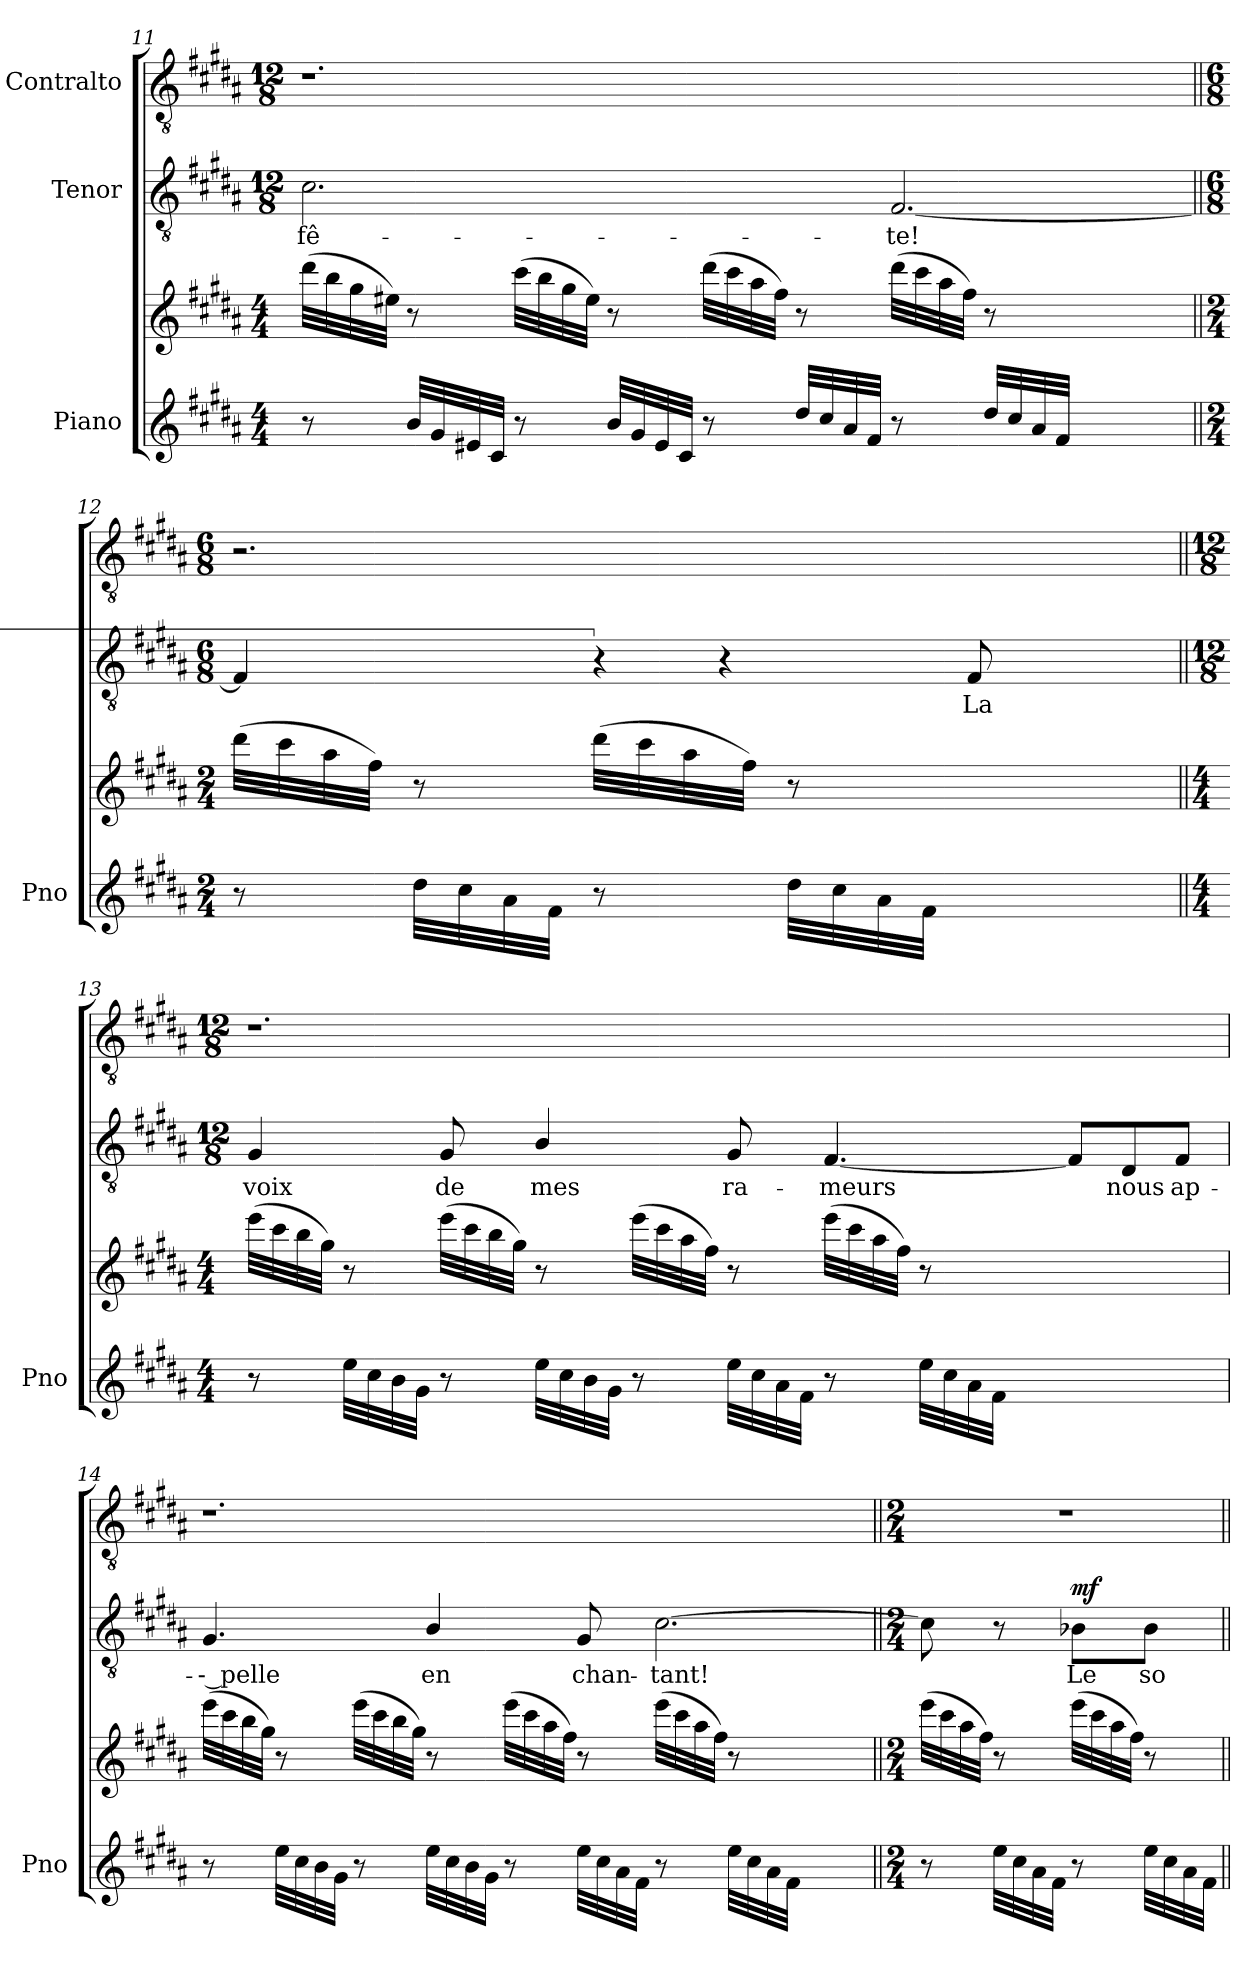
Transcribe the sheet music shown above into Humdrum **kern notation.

**kern	**kern	**kern	**text	**dynam	**kern
*part3	*part3	*part2	*part2	*part2	*part1
*staff4	*staff3	*staff2	*staff2	*staff2	*staff1
*I"Piano	*	*I"Tenor	*	*	*I"Contralto
*I'Pno	*	*	*	*	*
!!LO:LB:g=z
*clefG2	*clefG2	*clefGv2	*	*	*clefGv2
*k[f#c#g#d#a#]	*k[f#c#g#d#a#]	*k[f#c#g#d#a#]	*	*	*k[f#c#g#d#a#]
*M4/4	*M4/4	*M12/8	*	*	*M12/8
=11	=11	=11	=11	=11	=11
!	!	!	!LO:LY:b	!	!
8r	(32ddd#\LLL	2.c#\	fê-	.	1.r
.	32bb\	.	.	.	.
.	32gg#\	.	.	.	.
.	32ee#X\JJJ)	.	.	.	.
32b/LLL	8r	.	.	.	.
32g#/	.	.	.	.	.
32e#X/	.	.	.	.	.
32c#/JJJ	.	.	.	.	.
8r	(32ccc#\LLL	.	.	.	.
.	32bb\	.	.	.	.
.	32gg#\	.	.	.	.
.	32ee#\JJJ)	.	.	.	.
32b/LLL	8r	.	.	.	.
32g#/	.	.	.	.	.
32e#/	.	.	.	.	.
32c#/JJJ	.	.	.	.	.
8r	(32ddd#\LLL	.	.	.	.
.	32ccc#\	.	.	.	.
.	32aa#\	.	.	.	.
.	32ff#\JJJ)	.	.	.	.
32dd#/LLL	8r	.	.	.	.
32cc#/	.	.	.	.	.
32a#/	.	.	.	.	.
32f#/JJJ	.	.	.	.	.
!	!	!	!LO:LY:b	!	!
8r	(32ddd#\LLL	[2.F#/	-te!	.	.
.	32ccc#\	.	.	.	.
.	32aa#\	.	.	.	.
.	32ff#\JJJ)	.	.	.	.
32dd#/LLL	8r	.	.	.	.
32cc#/	.	.	.	.	.
32a#/	.	.	.	.	.
32f#/JJJ	.	.	.	.	.
2ryy	2ryy	.	.	.	.
!!LO:LB:g=z
=12||	=12||	=12||	=12||	=12||	=12||
*M2/4	*M2/4	*M6/8	*	*	*M6/8
8r	(32ddd#\LLL	4F#/]	.	.	2.r
.	32ccc#\	.	.	.	.
.	32aa#\	.	.	.	.
.	32ff#\JJJ)	.	.	.	.
32dd#\LLL	8r	.	.	.	.
32cc#\	.	.	.	.	.
32a#\	.	.	.	.	.
32f#\JJJ	.	.	.	.	.
!	!	!LO:N:vis=8	!	!	!
8r	(32ddd#\LLL	12r	.	.	.
.	32ccc#\	.	.	.	.
.	32aa#\	.	.	.	.
!	!	!LO:N:vis=4	!	!	!
.	.	6r	.	.	.
.	32ff#\JJJ)	.	.	.	.
32dd#\LLL	8r	.	.	.	.
32cc#\	.	.	.	.	.
32a#\	.	.	.	.	.
32f#\JJJ	.	.	.	.	.
!	!	!	!LO:LY:b	!	!
4ryy	4ryy	8F#/	La	.	.
.	.	8ryy	.	.	.
!!LO:PB:g=z
=13||	=13||	=13||	=13||	=13||	=13||
*M4/4	*M4/4	*M12/8	*	*	*M12/8
!	!	!	!LO:LY:b	!	!
8r	(32eee\LLL	4G#/	voix	.	1.r
.	32ccc#\	.	.	.	.
.	32bb\	.	.	.	.
.	32gg#\JJJ)	.	.	.	.
32ee\LLL	8r	.	.	.	.
32cc#\	.	.	.	.	.
32b\	.	.	.	.	.
32g#\JJJ	.	.	.	.	.
!	!	!	!LO:LY:b	!	!
8r	(32eee\LLL	8G#/	de	.	.
.	32ccc#\	.	.	.	.
.	32bb\	.	.	.	.
.	32gg#\JJJ)	.	.	.	.
!	!	!	!LO:LY:b	!	!
32ee\LLL	8r	4B/	mes	.	.
32cc#\	.	.	.	.	.
32b\	.	.	.	.	.
32g#\JJJ	.	.	.	.	.
8r	(32eee\LLL	.	.	.	.
.	32ccc#\	.	.	.	.
.	32aa#\	.	.	.	.
.	32ff#\JJJ)	.	.	.	.
!	!	!	!LO:LY:b	!	!
32ee\LLL	8r	8G#/	ra-	.	.
32cc#\	.	.	.	.	.
32a#\	.	.	.	.	.
32f#\JJJ	.	.	.	.	.
!	!	!	!LO:LY:b	!	!
8r	(32eee\LLL	[4.F#/	-meurs	.	.
.	32ccc#\	.	.	.	.
.	32aa#\	.	.	.	.
.	32ff#\JJJ)	.	.	.	.
32ee\LLL	8r	.	.	.	.
32cc#\	.	.	.	.	.
32a#\	.	.	.	.	.
32f#\JJJ	.	.	.	.	.
2ryy	2ryy	.	.	.	.
.	.	8F#/L]	.	.	.
!	!	!	!LO:LY:b	!	!
.	.	8D#/	nous	.	.
!	!	!	!LO:LY:b	!	!
.	.	8F#/J	ap-	.	.
!!LO:LB:g=z
=14	=14	=14	=14	=14	=14
!	!	!	!LO:LY:b	!	!
8r	(32eee\LLL	4.G#/	-- pelle	.	1.r
.	32ccc#\	.	.	.	.
.	32bb\	.	.	.	.
.	32gg#\JJJ)	.	.	.	.
32ee\LLL	8r	.	.	.	.
32cc#\	.	.	.	.	.
32b\	.	.	.	.	.
32g#\JJJ	.	.	.	.	.
8r	(32eee\LLL	.	.	.	.
.	32ccc#\	.	.	.	.
.	32bb\	.	.	.	.
.	32gg#\JJJ)	.	.	.	.
!	!	!	!LO:LY:b	!	!
32ee\LLL	8r	4B/	en	.	.
32cc#\	.	.	.	.	.
32b\	.	.	.	.	.
32g#\JJJ	.	.	.	.	.
8r	(32eee\LLL	.	.	.	.
.	32ccc#\	.	.	.	.
.	32aa#\	.	.	.	.
.	32ff#\JJJ)	.	.	.	.
!	!	!	!LO:LY:b	!	!
32ee\LLL	8r	8G#/	chan-	.	.
32cc#\	.	.	.	.	.
32a#\	.	.	.	.	.
32f#\JJJ	.	.	.	.	.
!	!	!	!LO:LY:b	!	!
8r	(32eee\LLL	[2.c#\	-tant!	.	.
.	32ccc#\	.	.	.	.
.	32aa#\	.	.	.	.
.	32ff#\JJJ)	.	.	.	.
32ee\LLL	8r	.	.	.	.
32cc#\	.	.	.	.	.
32a#\	.	.	.	.	.
32f#\JJJ	.	.	.	.	.
2ryy	2ryy	.	.	.	.
!!LO:LB:g=z
=15||	=15||	=15||	=15||	=15||	=15||
*M2/4	*M2/4	*M2/4	*	*	*M2/4
8r	(32eee\LLL	8c#\]	.	.	2r
.	32ccc#\	.	.	.	.
.	32aa#\	.	.	.	.
.	32ff#\JJJ)	.	.	.	.
32ee\LLL	8r	8r	.	.	.
32cc#\	.	.	.	.	.
32a#\	.	.	.	.	.
32f#\JJJ	.	.	.	.	.
!	!	!	!LO:LY:b	!LO:DY:a	!
8r	(32eee\LLL	8B-X\L	Le	mf	.
.	32ccc#\	.	.	.	.
.	32aa#\	.	.	.	.
.	32ff#\JJJ)	.	.	.	.
!	!	!	!LO:LY:b	!	!
32ee\LLL	8r	8B-\J	so-	.	.
32cc#\	.	.	.	.	.
32a#\	.	.	.	.	.
32f#\JJJ	.	.	.	.	.
=||	=||	=||	=||	=||	=||
*-	*-	*-	*-	*-	*-
